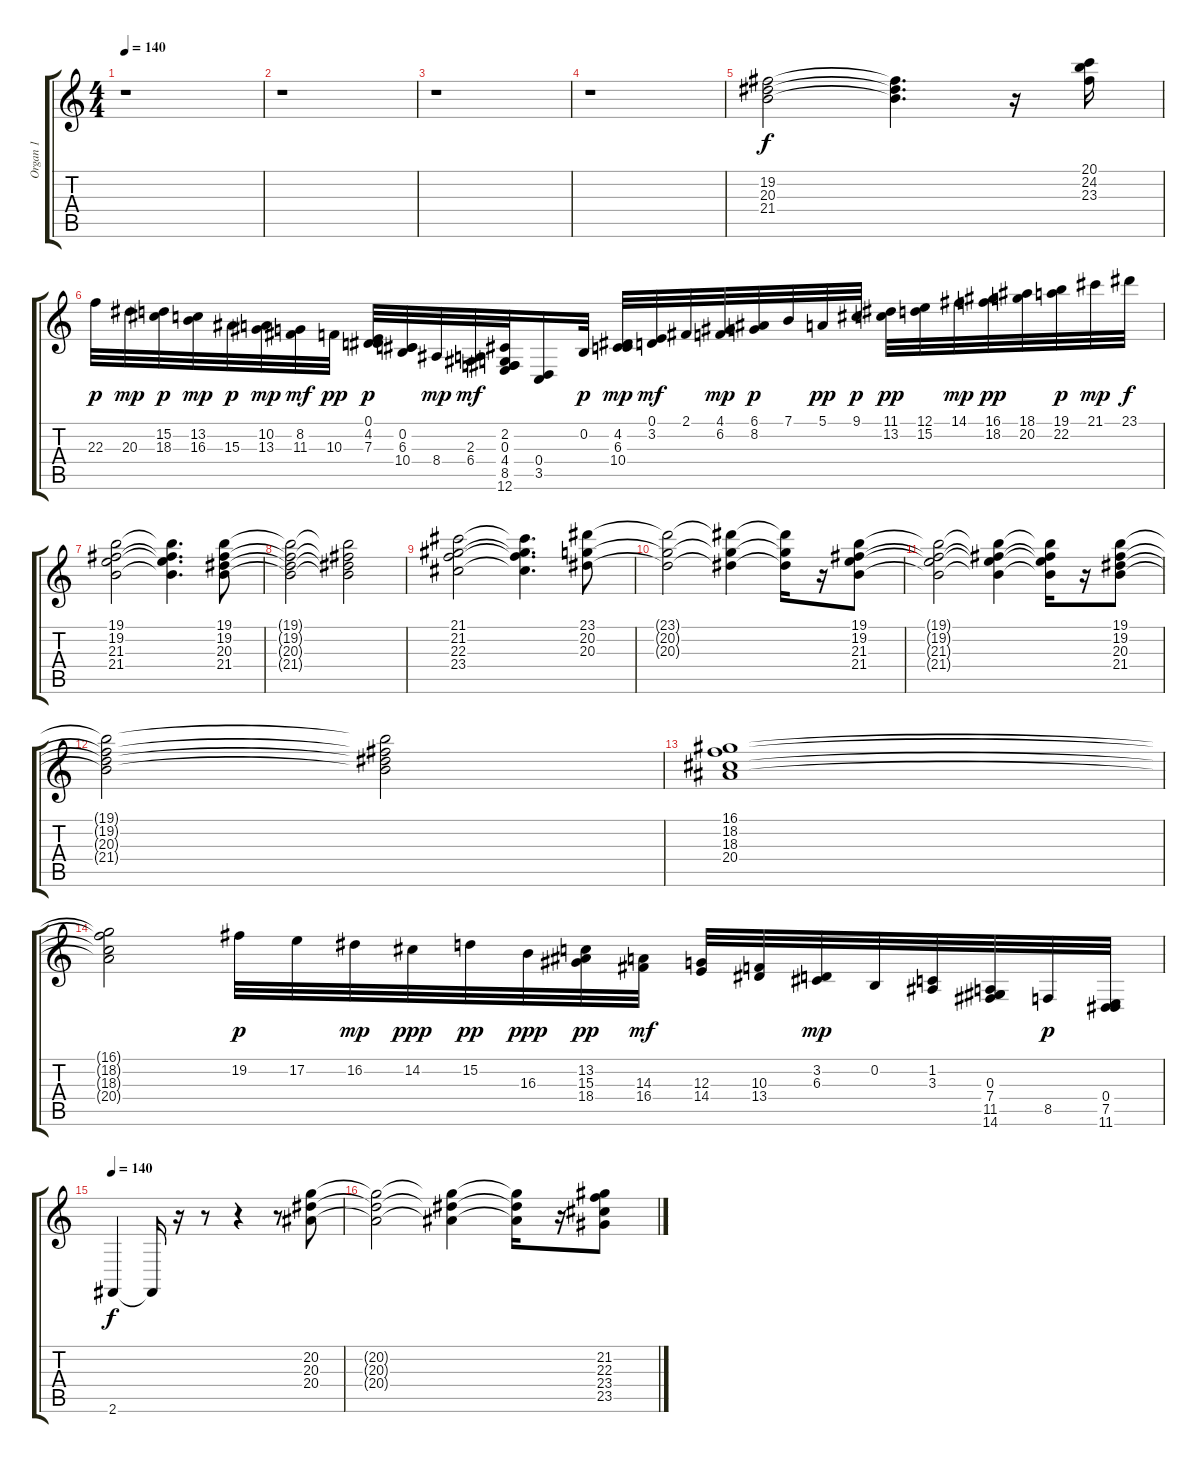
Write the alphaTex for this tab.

\track ("Organ 1" "Organ 1") {instrument rockorgan}
\staff {score tabs}
\tuning (E4 B3 G3 D3 A2 E2) {hide}
\ts (4 4)
\tempo 140
\clef g2
\ks c
r.1{dy f} |
r.1 |
r.1 |
r.1 |
(19.2 20.3 21.4).2 (19.2{t} 20.3{t} 21.4{t}).4{d} r.16 (20.1 24.2 23.3).16 |
22.3.32{dy p} 20.3.32{dy mp} (15.2 18.3).32{dy p} (13.2 16.3).32{dy mp} 15.3.32{dy p} (10.2 13.3).32{dy mp} (8.2 11.3).32{dy mf} 10.3.32{dy pp} (0.1 4.2 7.3).32{dy p} (0.2 6.3 10.4).32 8.4.32{dy mp} (2.3 6.4).32{dy mf} (2.2 0.3 4.4 8.5 12.6).32 (0.4 3.5).16 0.2.32{dy p} (4.2 6.3 10.4).32{dy mp} (0.1 3.2).32{dy mf} 2.1.32 (4.1 6.2).32{dy mp} (6.1 8.2).32{dy p} 7.1.32 5.1.32{dy pp} 9.1.32{dy p} (11.1 13.2).32{dy pp} (12.1 15.2).32 14.1.32{dy mp} (16.1 18.2).32{dy pp} (18.1 20.2).32 (19.1 22.2).32{dy p} 21.1.32{dy mp} 23.1.32{dy f} |
(19.1 19.2 21.3 21.4).2 (19.1{t} 19.2{t} 21.3{t} 21.4{t}).4{d} (19.1 19.2 20.3 21.4).8 |
(19.1{t} 19.2{t} 20.3{t} 21.4{t}).2 (19.1{t} 19.2{t} 20.3{t} 21.4{t}).2 |
(21.1 21.2 22.3 23.4).2 (21.1{t} 21.2{t} 22.3{t} 23.4{t}).4{d} (23.1 20.2 20.3).8 |
(23.1{t} 20.2{t} 20.3{t}).2 (23.1{t} 20.2{t} 20.3{t}).4 (23.1{t} 20.2{t} 20.3{t}).16 r.16 (19.1 19.2 21.3 21.4).8 |
(19.1{t} 19.2{t} 21.3{t} 21.4{t}).2 (19.1{t} 19.2{t} 21.3{t} 21.4{t}).4 (19.1{t} 19.2{t} 21.3{t} 21.4{t}).16 r.16 (19.1 19.2 20.3 21.4).8 |
(19.1{t} 19.2{t} 20.3{t} 21.4{t}).2 (19.1{t} 19.2{t} 20.3{t} 21.4{t}).2 |
(16.1 18.2 18.3 20.4).1 |
(16.1{t} 18.2{t} 18.3{t} 20.4{t}).2 19.2.32{dy p} 17.2.32 16.2.32{dy mp} 14.2.32{dy ppp} 15.2.32{dy pp} 16.3.32{dy ppp} (13.2 15.3 18.4).32{dy pp} (14.3 16.4).32{dy mf} (12.3 14.4).32 (10.3 13.4).32 (3.2 6.3).32{dy mp} 0.2.32 (1.2 3.3).32 (0.3 7.4 11.5 14.6).32 8.5.32{dy p} (0.4 7.5 11.6).32 |
\tempo 140
2.6.4{dy f} 2.6{t}.16 r.16 r.8 r.4 r.8 (20.2 20.3 20.4).8 |
(20.2{t} 20.3{t} 20.4{t}).2 (20.2{t} 20.3{t} 20.4{t}).4 (20.2{t} 20.3{t} 20.4{t}).16 r.16 (21.2 22.3 23.4 23.5).8
